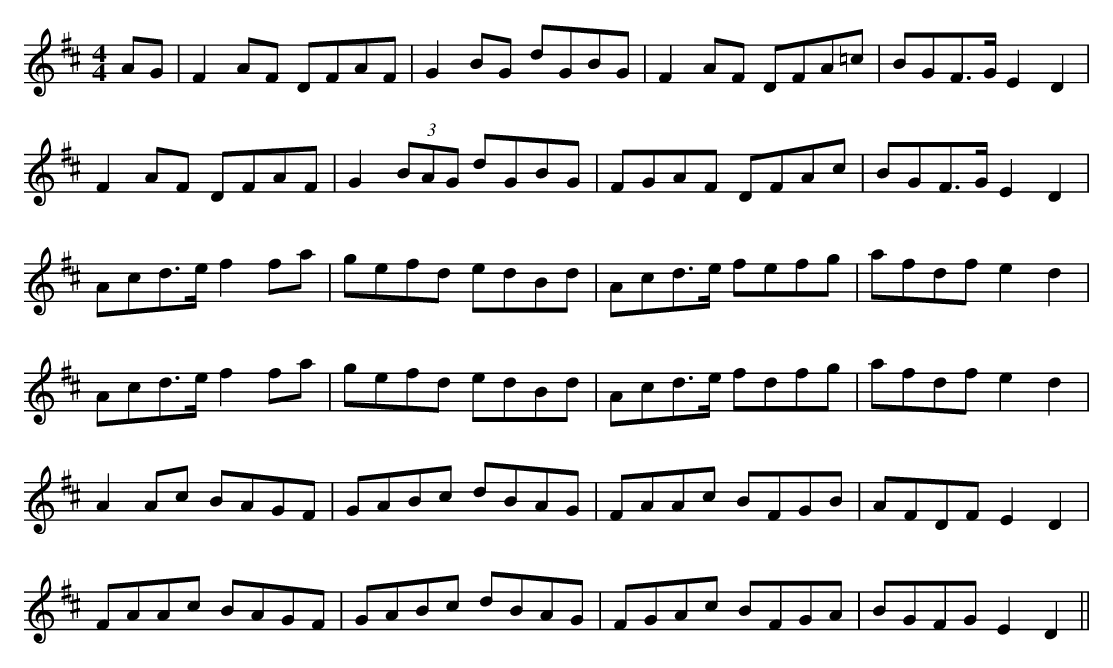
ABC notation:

X:1
M:4/4
K:D
AG|F2AF DFAF|G2BG dGBG|F2AF DFA=c|BGF>GE2D2|
F2AF DFAF|G2(3BAG dGBG|FGAF DFAc|BGF>GE2D2|
Acd>ef2fa|gefd edBd|Acd>e fefg|afdfe2d2|
Acd>ef2fa|gefd edBd|Acd>e fdfg|afdfe2d2|
A2Ac BAGF|GABc dBAG|FAAc BFGB|AFDFE2D2|
FAAc BAGF|GABc dBAG|FGAc BFGA|BGFGE2D2||
